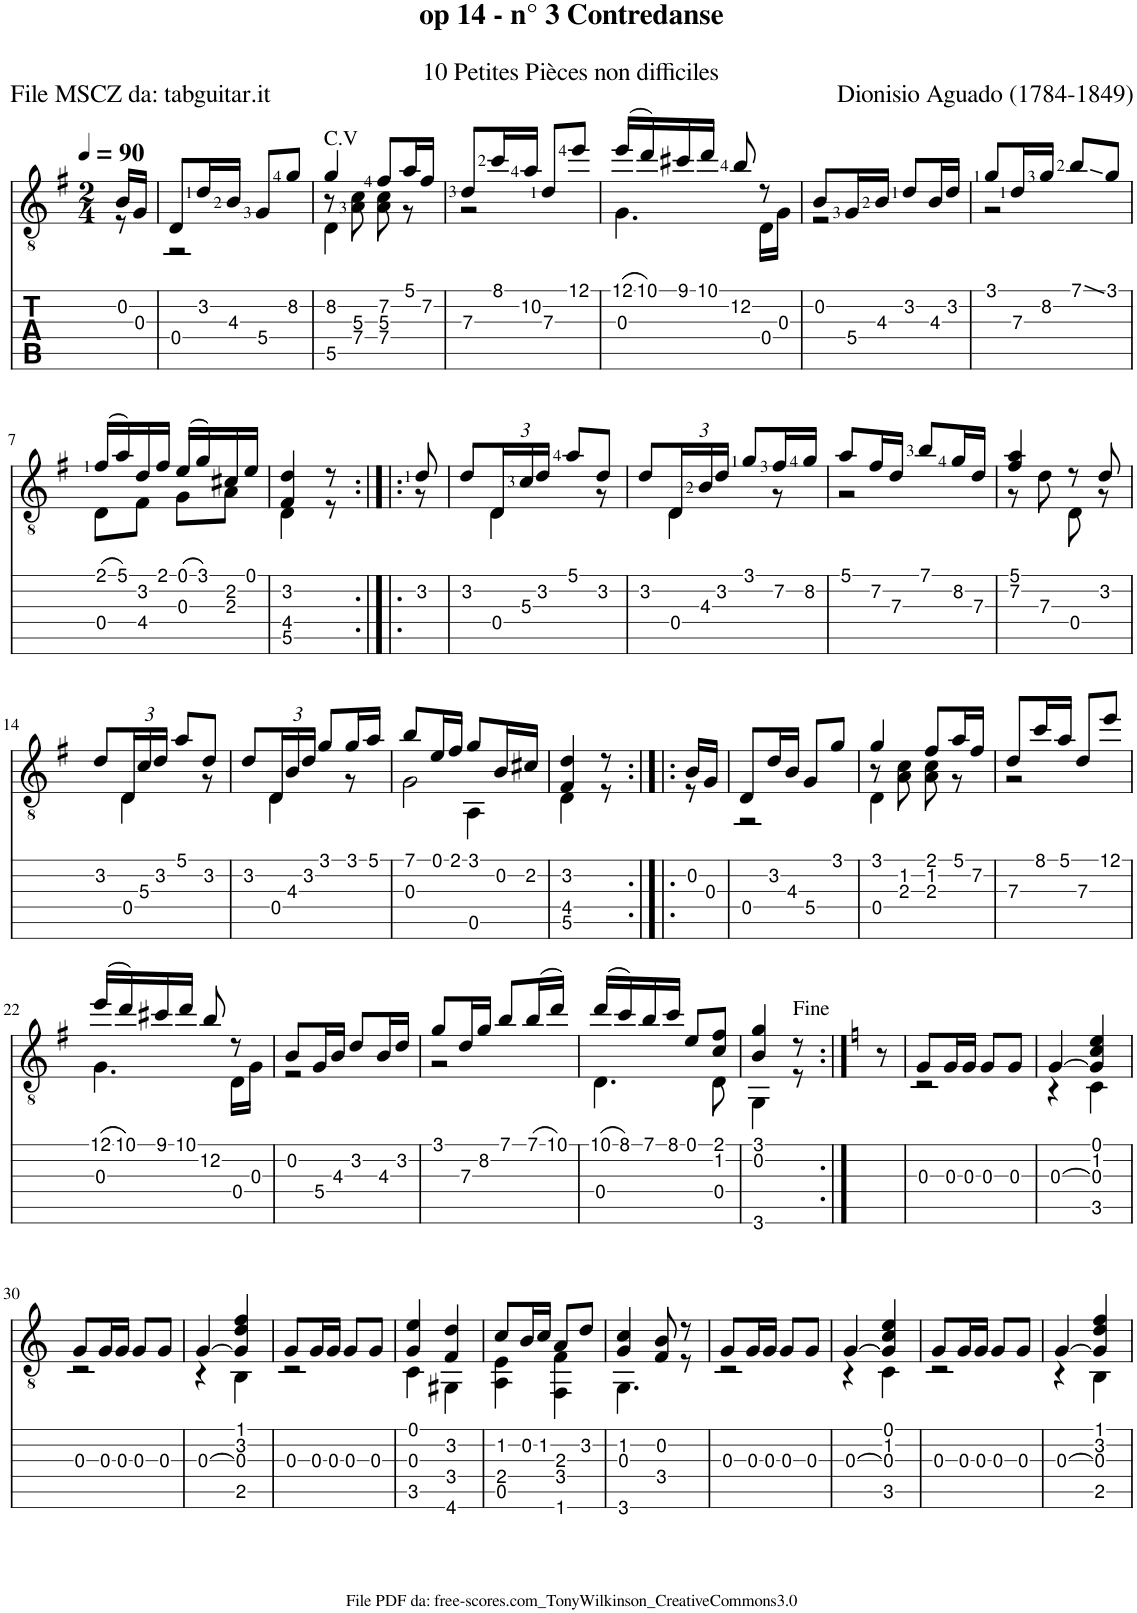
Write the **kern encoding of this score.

**kern	**kern
*part1	*part1
*staff2	*staff1
*I"Guitar	*
*I'Guit.	*
*stria6	*
*	*clefGv2
*k[f#]	*k[f#]
*M2/4	*M2/4
*MM90	*MM90
=	=
*^	*^
16BLL	8r	16B/LL	8r
16GJJ	.	16G/JJ	.
=1	=1	=1	=1
8DL	2r	8D/L	2r
16dL	.	16d/L	.
16BJJ	.	16B/JJ	.
8GL	.	8G/L	.
8gJ	.	8g/J	.
=2	=2	=2	=2
*	*^	*	*^
!	!	!	!LO:TX:a:t=C.V	!	!
4g	8r	4D	4g/	8r	4D\
.	8A 8c	.	.	8A\ 8c\	.
8f#L	8A 8c	4ryy	8f#/L	8A\ 8c\	4ryy
16aL	8r	.	16a/L	8r	.
16f#JJ	.	.	16f#/JJ	.	.
*	*v	*v	*	*	*
*	*	*	*v	*v
=3	=3	=3	=3
8dL	2r	8d/L	2r
16ccL	.	16cc/L	.
16aJJ	.	16a/JJ	.
8dL	.	8d/L	.
8eeJ	.	8ee/J	.
=4	=4	=4	=4
16eeLL	4.G	(16ee/LL	4.G\
16ddJ	.	16dd/)	.
16cc#L	.	16cc#X/	.
16ddJJ	.	16dd/JJ	.
8b	.	8b/	.
8r	16DLL	8r	16D\LL
.	16GJJ	.	16G\JJ
=5	=5	=5	=5
8BL	2r	8B/L	2r
16GL	.	16G/L	.
16BJJ	.	16B/JJ	.
8dL	.	8d/L	.
16BL	.	16B/L	.
16dJJ	.	16d/JJ	.
=6	=6	=6	=6
8gL	2r	8g/L	2r
16dL	.	16d/L	.
16gJJ	.	16g/JJ	.
8bL	.	8b/L	.
8gJ	.	8g/J	.
!!LO:LB:g=z	!!
=7	=7	=7	=7
16f#LL	8DL	(16f#/LL	8D\L
16aJ	.	16a/)	.
16dL	8F#J	16d/	8F#\J
16f#JJ	.	16f#/JJ	.
16eLL	8GL	(16e/LL	8G\L
16gJ	.	16g/)	.
16c#L	8AJ	16c#X/	8A\J
16eJJ	.	16e/JJ	.
=8	=8	=8	=8
4F# 4d	4D	4F#/ 4d/	4D\
8r	8r	8r	8r
=9:|!|:	=9:|!|:	=9:|!|:	=9:|!|:
8d	8r	8d/	8r
=10	=10	=10	=10
8dL	8ryy	8d/L	8ryy
*Xbrackettup	*	*Xbrackettup	*
24DL	4D	24D/L	4D\
24c	.	24c/	.
24dJJ	.	24d/JJ	.
8aL	.	8a/L	.
8dJ	8r	8d/J	8r
=11	=11	=11	=11
8dL	8ryy	8d/L	8ryy
24DL	4D	24D/L	4D\
24B	.	24B/	.
24dJJ	.	24d/JJ	.
8gL	.	8g/L	.
16f#L	8r	16f#/L	8r
16gJJ	.	16g/JJ	.
=12	=12	=12	=12
8aL	2r	8a/L	2r
16f#L	.	16f#/L	.
16dJJ	.	16d/JJ	.
8bL	.	8b/L	.
16gL	.	16g/L	.
16dJJ	.	16d/JJ	.
=13	=13	=13	=13
4f# 4a	8r	4f#/ 4a/	8r
.	8d	.	8d\
8r	8D	8r	8D\
8d	8r	8d/	8r
!!LO:LB:g=z	!!
=14	=14	=14	=14
8dL	8ryy	8d/L	8ryy
24DL	4D	24D/L	4D\
24c	.	24c/	.
24dJJ	.	24d/JJ	.
8aL	.	8a/L	.
8dJ	8r	8d/J	8r
=15	=15	=15	=15
8dL	8ryy	8d/L	8ryy
24DL	4D	24D/L	4D\
24B	.	24B/	.
24dJJ	.	24d/JJ	.
8gL	.	8g/L	.
16gL	8r	16g/L	8r
16aJJ	.	16a/JJ	.
=16	=16	=16	=16
*	*^	*	*^
8bL	2G	4ryy	8b/L	2G\	4ryy
16eL	.	.	16e/L	.	.
16f#JJ	.	.	16f#/JJ	.	.
8gL	.	4AA	8g/L	.	4AA\
16BL	.	.	16B/L	.	.
16c#JJ	.	.	16c#X/JJ	.	.
*	*v	*v	*	*	*
*	*	*	*v	*v
=17	=17	=17	=17
4F# 4d	4D	4F#/ 4d/	4D\
8r	8r	8r	8r
=18:|!|:	=18:|!|:	=18:|!|:	=18:|!|:
16BLL	8r	16B/LL	8r
16GJJ	.	16G/JJ	.
=19	=19	=19	=19
8DL	2r	8D/L	2r
16dL	.	16d/L	.
16BJJ	.	16B/JJ	.
8GL	.	8G/L	.
8gJ	.	8g/J	.
=20	=20	=20	=20
*	*^	*	*^
4g	8r	4D	4g/	8r	4D\
.	8A 8c	.	.	8A\ 8c\	.
8f#L	8A 8c	4ryy	8f#/L	8A\ 8c\	4ryy
16aL	8r	.	16a/L	8r	.
16f#JJ	.	.	16f#/JJ	.	.
*	*v	*v	*	*	*
*	*	*	*v	*v
=21	=21	=21	=21
8dL	2r	8d/L	2r
16ccL	.	16cc/L	.
16aJJ	.	16a/JJ	.
8dL	.	8d/L	.
8eeJ	.	8ee/J	.
!!LO:LB:g=z	!!
=22	=22	=22	=22
16eeLL	4.G	(16ee/LL	4.G\
16ddJ	.	16dd/)	.
16cc#XL	.	16cc#X/	.
16ddJJ	.	16dd/JJ	.
8b	.	8b/	.
8r	16DLL	8r	16D\LL
.	16GJJ	.	16G\JJ
=23	=23	=23	=23
8BL	2r	8B/L	2r
16GL	.	16G/L	.
16BJJ	.	16B/JJ	.
8dL	.	8d/L	.
16BL	.	16B/L	.
16dJJ	.	16d/JJ	.
=24	=24	=24	=24
8gL	2r	8g/L	2r
16dL	.	16d/L	.
16gJJ	.	16g/JJ	.
8bL	.	8b/L	.
16bL	.	(16b/L	.
16ddJJ	.	16dd/JJ)	.
=25	=25	=25	=25
16ddLL	4.D	(16dd/LL	4.D\
16ccJ	.	16cc/)	.
16bL	.	16b/	.
16ccJJ	.	16cc/JJ	.
8eL	.	8e/L	.
8c\ 8f#\J	8D	8c/ 8f#/J	8D\
=26	=26	=26	=26
4B 4g	4GG	4B/ 4g/	4GG\
8r	8r	8r	8r
*v	*v	*	*
*	*v	*v
=27:|!	=27:|!
*k[]	*k[]
8r	8r
=28	=28
*^	*^
8GL	2r	8G/L	2r
16GL	.	16G/L	.
16GJJ	.	16G/JJ	.
8GL	.	8G/L	.
8GJ	.	8G/J	.
=29	=29	=29	=29
[4G	4r	[4G/	4r
4G] 4c 4e	4C	4G/] 4c/ 4e/	4C\
!!LO:LB:g=z	!!
=30	=30	=30	=30
8GL	2r	8G/L	2r
16GL	.	16G/L	.
16GJJ	.	16G/JJ	.
8GL	.	8G/L	.
8GJ	.	8G/J	.
=31	=31	=31	=31
[4G	4r	[4G/	4r
4G] 4d 4f	4BB	4G/] 4d/ 4f/	4BB\
=32	=32	=32	=32
8GL	2r	8G/L	2r
16GL	.	16G/L	.
16GJJ	.	16G/JJ	.
8GL	.	8G/L	.
8GJ	.	8G/J	.
=33	=33	=33	=33
4G 4e	4C	4G/ 4e/	4C\
4F 4d	4GG#	4F/ 4d/	4GG#X\
=34	=34	=34	=34
8cL	4AA 4E	8c/L	4AA\ 4E\
16BL	.	16B/L	.
16cJJ	.	16c/JJ	.
8AL	4FF 4F	8A/L	4FF\ 4F\
8dJ	.	8d/J	.
=35	=35	=35	=35
4G 4c	4.GG	4G/ 4c/	4.GG\
8F 8B	.	8F/ 8B/	.
8r	8r	8r	8r
=36	=36	=36	=36
8GL	2r	8G/L	2r
16GL	.	16G/L	.
16GJJ	.	16G/JJ	.
8GL	.	8G/L	.
8GJ	.	8G/J	.
=37	=37	=37	=37
[4G	4r	[4G/	4r
4G] 4c 4e	4C	4G/] 4c/ 4e/	4C\
=38	=38	=38	=38
8GL	2r	8G/L	2r
16GL	.	16G/L	.
16GJJ	.	16G/JJ	.
8GL	.	8G/L	.
8GJ	.	8G/J	.
=39	=39	=39	=39
[4G	4r	[4G/	4r
4G] 4d 4f	4BB	4G/] 4d/ 4f/	4BB\
*v	*v	*	*
*	*v	*v
=	=
*-	*-
